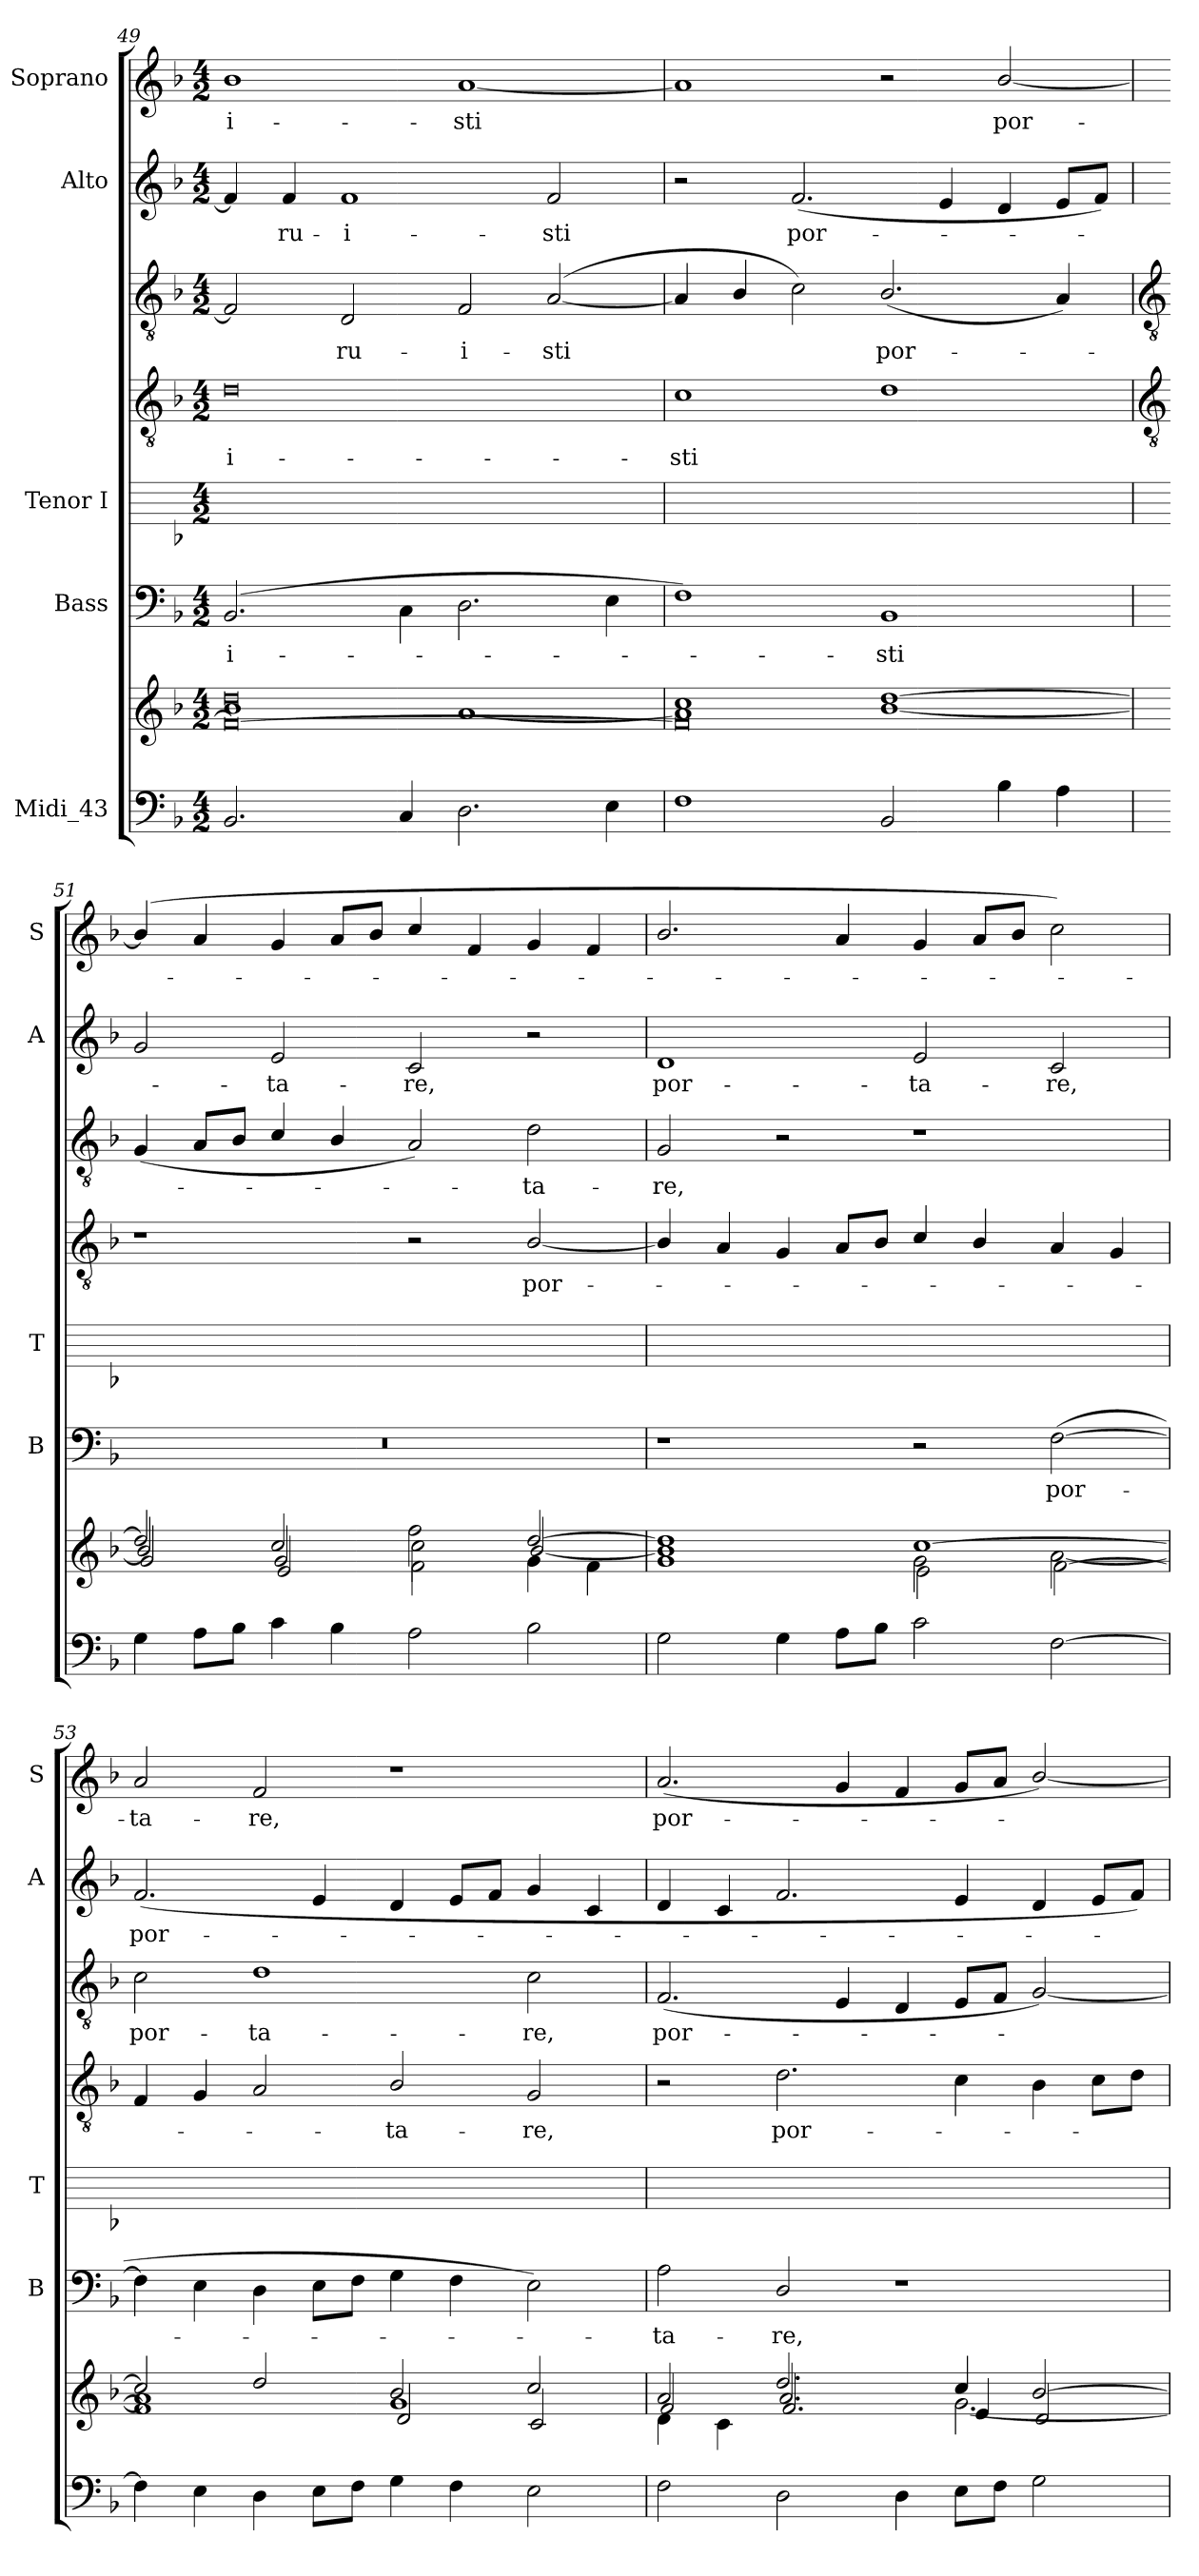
**kern	**kern	**kern	**text	**kern	**kern	**text	**kern	**text	**kern	**text	**kern	**text
*part5	*part5	*part4	*part4	*part3	*part3	*part3	*part3	*part3	*part2	*part2	*part1	*part1
*staff8	*staff7	*staff6	*staff6	*staff5	*staff4	*staff4	*staff3	*staff3	*staff2	*staff2	*staff1	*staff1
*I"Midi_43	*	*I"Bass	*	*I"Tenor I	*	*	*	*	*I"Alto	*	*I"Soprano	*
*	*	*I'B	*	*I'T	*	*	*	*	*I'A	*	*I'S	*
*clefF4	*clefG2	*clefF4	*	*	*clefGv2	*	*clefGv2	*	*clefG2	*	*clefG2	*
*k[b-]	*k[b-]	*k[b-]	*	*k[b-]	*k[b-]	*	*k[b-]	*	*k[b-]	*	*k[b-]	*
*F:	*F:	*F:	*	*F:	*F:	*	*F:	*	*F:	*	*F:	*
*M4/2	*M4/2	*M4/2	*	*M4/2	*M4/2	*	*M4/2	*	*M4/2	*	*M4/2	*
=49	=49	=49	=49	=49	=49	=49	=49	=49	=49	=49	=49	=49
*	*^	*	*	*	*	*	*	*	*	*	*	*
*	*	*^	*	*	*	*	*	*	*	*	*	*	*
!	!	!	!	!	!LO:LY:b	!	!	!LO:LY:b	!	!	!	!	!	!LO:LY:b
2.BB-	0dd/	1b-\	0f\_	(>2.BB-	-i-	0ryy	0d	i-	2F]	.	4f]	.	1b-/	-i-
!	!	!	!	!	!	!	!	!	!	!	!	!LO:LY:b	!	!
.	.	.	.	.	.	.	.	.	.	.	4f	ru-	.	.
!	!	!	!	!	!	!	!	!	!	!LO:LY:b	!	!LO:LY:b	!	!
.	.	.	.	.	.	.	.	.	2D	-ru-	1f	-i-	.	.
4C	.	.	.	4C\	.	.	.	.	.	.	.	.	.	.
!	!	!	!	!	!	!	!	!	!	!LO:LY:b	!	!	!	!LO:LY:b
2.D	.	[1a\	.	2.D	.	.	.	.	2F	-i-	.	.	[1a	-sti
!	!	!	!	!	!	!	!	!	!	!LO:LY:b	!	!LO:LY:b	!	!
.	.	.	.	.	.	.	.	.	(<[2A	-sti	2f	-sti	.	.
4E	.	.	.	4E	.	.	.	.	.	.	.	.	.	.
=50	=50	=50	=50	=50	=50	=50	=50	=50	=50	=50	=50	=50	=50	=50
!	!	!	!	!	!	!	!	!LO:LY:b	!	!	!	!	!	!
1F	1cc/	1a\]	0f\]	1F)	.	0ryy	1c	sti	4A]	.	2r	.	1a]	.
.	.	.	.	.	.	.	.	.	4B-/	.	.	.	.	.
!	!	!	!	!	!	!	!	!	!	!	!	!LO:LY:b	!	!
.	.	.	.	.	.	.	.	.	2c)	.	(<2.f	por-	.	.
!	!	!	!	!	!LO:LY:b	!	!	!	!	!LO:LY:b	!	!	!	!
2BB-	[1dd/	[1b-\	.	1BB-	sti	.	1d	.	(<2.B-/	-por-	.	.	2r	.
.	.	.	.	.	.	.	.	.	.	.	4e	.	.	.
!	!	!	!	!	!	!	!	!	!	!	!	!	!	!LO:LY:b
4B-	.	.	.	.	.	.	.	.	.	.	4d	.	[2b-/	por-
4A	.	.	.	.	.	.	.	.	4A)	.	8eL	.	.	.
.	.	.	.	.	.	.	.	.	.	.	8fJ)	.	.	.
!!LO:LB:g=z
=51	=51	=51	=51	=51	=51	=51	=51	=51	=51	=51	=51	=51	=51	=51
*	*	*	*	*	*	*	*clefGv2	*	*clefGv2	*	*	*	*	*
4G	2dd/]	2b-/]	2g/	0r	.	0ryy	1r	.	(<4G	.	2g	.	(<4b-/]	.
8AL	.	.	.	.	.	.	.	.	8AL	.	.	.	4a	.
8B-J	.	.	.	.	.	.	.	.	8B-J	.	.	.	.	.
!	!	!	!	!	!	!	!	!	!	!	!	!LO:LY:b	!	!
4c	2cc/	2g/	2e/	.	.	.	.	.	4c/	.	2e	ta-	4g	.
4B-	.	.	.	.	.	.	.	.	4B-/	.	.	.	8aL	.
.	.	.	.	.	.	.	.	.	.	.	.	.	8b-J	.
!	!	!	!	!	!	!	!	!	!	!	!	!LO:LY:b	!	!
2A	2ff\	2cc\	2f\	.	.	.	2r	.	2A)	.	2c	-re,	4cc/	.
.	.	.	.	.	.	.	.	.	.	.	.	.	4f	.
!	!	!	!	!	!	!	!	!LO:LY:b	!	!LO:LY:b	!	!	!	!
2B-	[2dd/	[2b-/	4g\	.	.	.	[2B-/	-por-	2d	ta-	2r	.	4g	.
.	.	.	4f\	.	.	.	.	.	.	.	.	.	4f	.
=52	=52	=52	=52	=52	=52	=52	=52	=52	=52	=52	=52	=52	=52	=52
!	!	!	!	!	!	!	!	!	!	!LO:LY:b	!	!LO:LY:b	!	!
2G	1dd/]	1b-\]	1g\	1r	.	0ryy	4B-/]	.	2G	re,	1d	por-	2.b-/	.
.	.	.	.	.	.	.	4A	.	.	.	.	.	.	.
4G	.	.	.	.	.	.	4G	.	2r	.	.	.	.	.
8AL	.	.	.	.	.	.	8AL	.	.	.	.	.	4a	.
8B-J	.	.	.	.	.	.	8B-J	.	.	.	.	.	.	.
!	!	!	!	!	!	!	!	!	!	!	!	!LO:LY:b	!	!
2c	[1cc/	2g\	2e\	2r	.	.	4c/	.	1r	.	2e	-ta-	4g	.
.	.	.	.	.	.	.	4B-/	.	.	.	.	.	8aL	.
.	.	.	.	.	.	.	.	.	.	.	.	.	8b-J	.
!	!	!	!	!	!LO:LY:b	!	!	!	!	!	!	!LO:LY:b	!	!
[2F	.	[2a\	[2f\	(>[2F	por-	.	4A	.	.	.	2c	-re,	2cc)	.
.	.	.	.	.	.	.	4G	.	.	.	.	.	.	.
=53	=53	=53	=53	=53	=53	=53	=53	=53	=53	=53	=53	=53	=53	=53
!	!	!	!	!	!	!	!	!	!	!LO:LY:b	!	!LO:LY:b	!	!LO:LY:b
4F]	2cc/]	1a\]	1f\]	4F]	.	0ryy	4F	.	2c	por-	(<2.f	por-	2a	ta-
4E	.	.	.	4E	.	.	4G	.	.	.	.	.	.	.
!	!	!	!	!	!	!	!	!	!	!LO:LY:b	!	!	!	!LO:LY:b
4D	2dd/	.	.	4D	.	.	2A	.	1d	-ta-	.	.	2f	-re,
8EL	.	.	.	8EL	.	.	.	.	.	.	4e	.	.	.
8FJ	.	.	.	8FJ	.	.	.	.	.	.	.	.	.	.
!	!	!	!	!	!	!	!	!LO:LY:b	!	!	!	!	!	!
4G	2b-/	1g\	2d/	4G	.	.	2B-/	ta-	.	.	4d	.	1r	.
4F	.	.	.	4F	.	.	.	.	.	.	8eL	.	.	.
.	.	.	.	.	.	.	.	.	.	.	8fJ	.	.	.
!	!	!	!	!	!	!	!	!LO:LY:b	!	!LO:LY:b	!	!	!	!
2E	2cc/	.	2c/	2E)	.	.	2G	-re,	2c	-re,	4g	.	.	.
.	.	.	.	.	.	.	.	.	.	.	4c	.	.	.
=54	=54	=54	=54	=54	=54	=54	=54	=54	=54	=54	=54	=54	=54	=54
!	!	!	!	!	!LO:LY:b	!	!	!	!	!LO:LY:b	!	!	!	!LO:LY:b
2F	2a/	2f/	4d\	2A	ta-	0ryy	2r	.	(<2.F	por-	4d	.	(<2.a	por-
.	.	.	4c\	.	.	.	.	.	.	.	4c	.	.	.
!	!	!	!	!	!LO:LY:b	!	!	!LO:LY:b	!	!	!	!	!	!
2D	2.dd/	2.a/	2.f/	2D/	-re,	.	2.d	por-	.	.	2.f	.	.	.
.	.	.	.	.	.	.	.	.	4E	.	.	.	4g	.
4D	.	.	.	1r	.	.	.	.	4D	.	.	.	4f	.
8EL	4cc/	[2.g\	4e/	.	.	.	4c	.	8EL	.	4e	.	8gL	.
8FJ	.	.	.	.	.	.	.	.	8FJ	.	.	.	8aJ	.
2G	[2b-/	.	2d/	.	.	.	4B-	.	[2G)	.	4d	.	[2b-/)	.
.	.	.	.	.	.	.	8cL	.	.	.	8eL	.	.	.
.	.	.	.	.	.	.	8dJ	.	.	.	8fJ)	.	.	.
*	*v	*v	*v	*	*	*	*	*	*	*	*	*	*	*
=	=	=	=	=	=	=	=	=	=	=	=	=
*-	*-	*-	*-	*-	*-	*-	*-	*-	*-	*-	*-	*-
